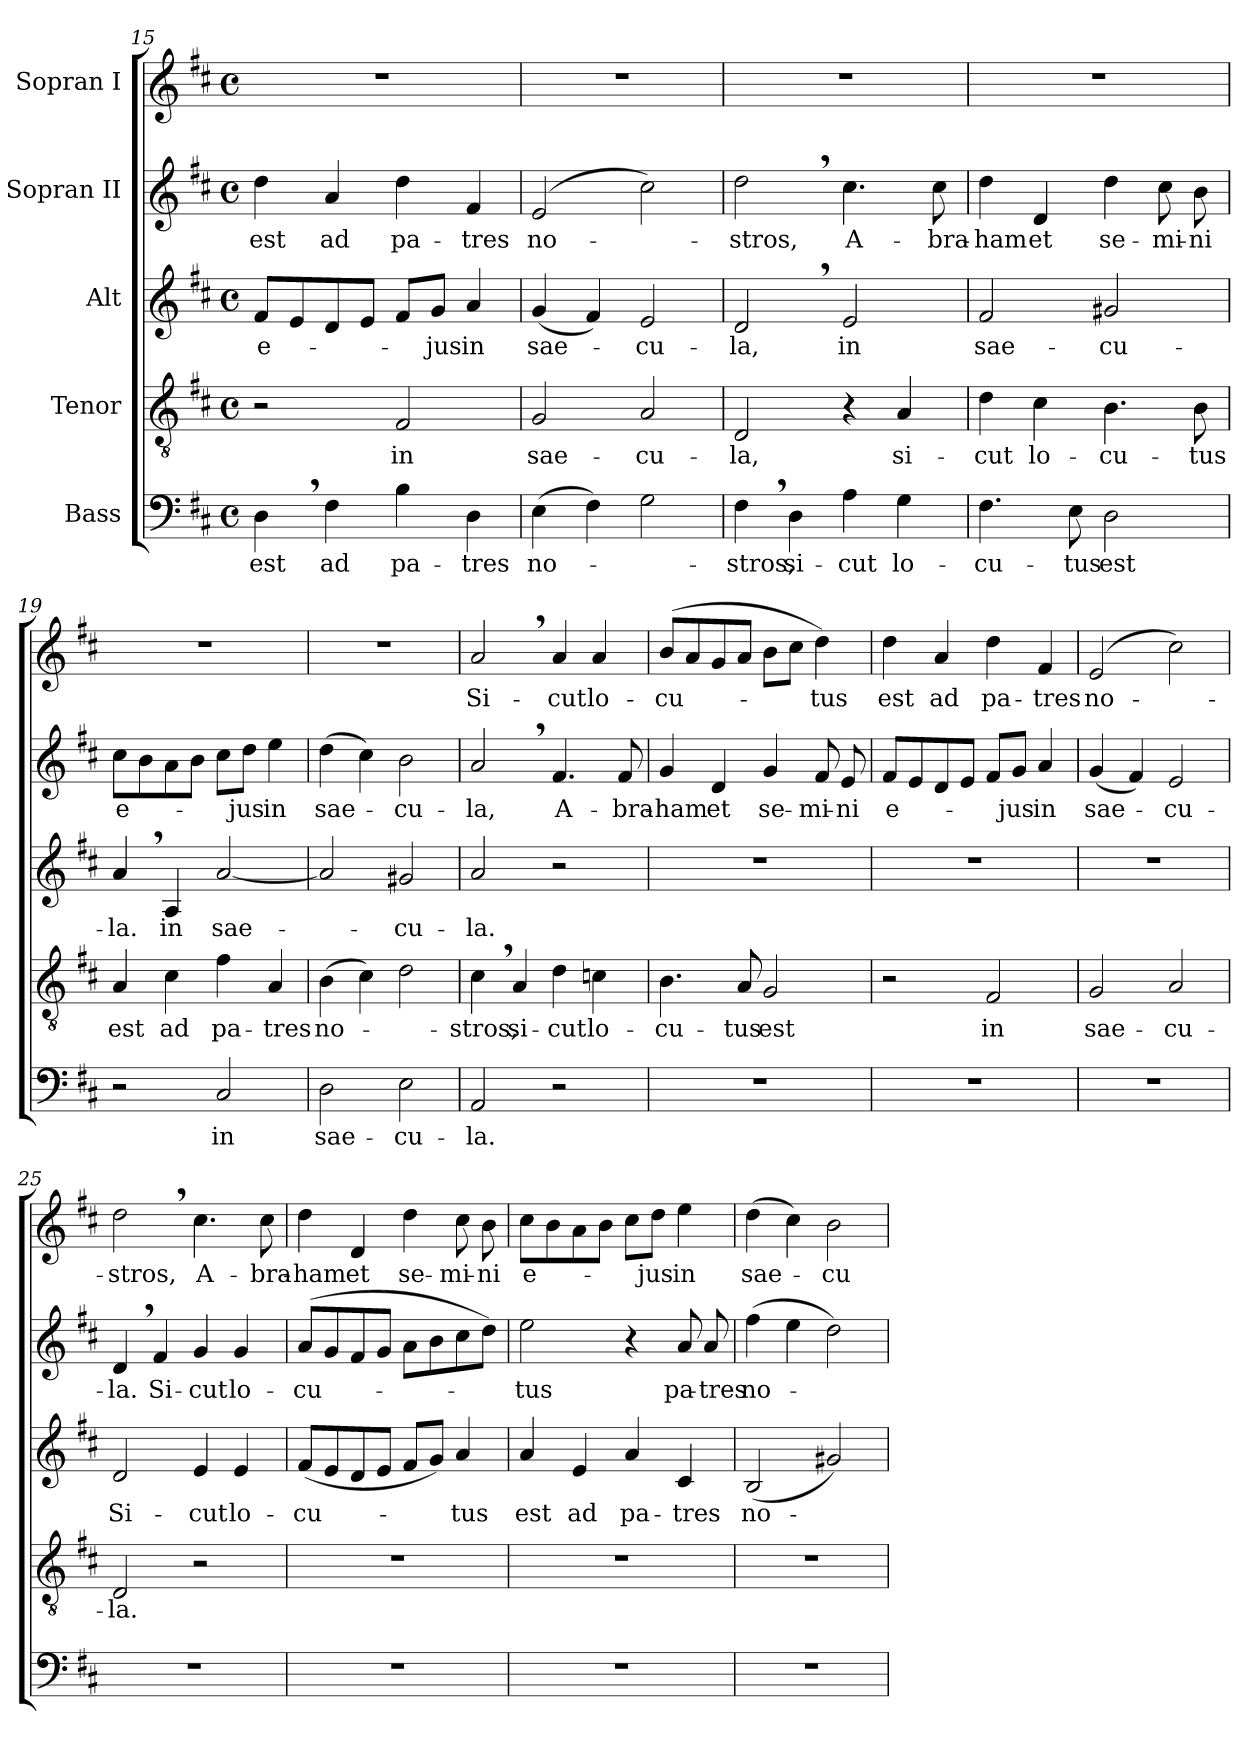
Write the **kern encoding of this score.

**kern	**text	**kern	**text	**kern	**text	**kern	**text	**kern	**text
*part5	*part5	*part4	*part4	*part3	*part3	*part2	*part2	*part1	*part1
*staff5	*staff5	*staff4	*staff4	*staff3	*staff3	*staff2	*staff2	*staff1	*staff1
*I"Bass	*	*I"Tenor	*	*I"Alt	*	*I"Sopran II	*	*I"Sopran I	*
*clefF4	*	*clefGv2	*	*clefG2	*	*clefG2	*	*clefG2	*
*k[f#c#]	*	*k[f#c#]	*	*k[f#c#]	*	*k[f#c#]	*	*k[f#c#]	*
*D:	*	*D:	*	*D:	*	*D:	*	*D:	*
*M4/4	*	*M4/4	*	*M4/4	*	*M4/4	*	*M4/4	*
*met(c)	*	*met(c)	*	*met(c)	*	*met(c)	*	*met(c)	*
=15	=15	=15	=15	=15	=15	=15	=15	=15	=15
4D,>\	est	2r	.	8f#/L	e-	4dd\	est	1r	.
.	.	.	.	8e/	.	.	.	.	.
4F#\	ad	.	.	8d/	.	4a/	ad	.	.
.	.	.	.	8e/J	.	.	.	.	.
4B\	pa-	2F#/	in	8f#/L	.	4dd\	pa-	.	.
.	.	.	.	8g/J	-jus	.	.	.	.
4D\	-tres	.	.	4a/	in	4f#/	-tres	.	.
=16	=16	=16	=16	=16	=16	=16	=16	=16	=16
(4E\	no-	2G/	sae-	(4g/	sae-	(2e/	no-	1r	.
4F#\)	.	.	.	4f#/)	.	.	.	.	.
2G\	-­-	2A/	-cu-	2e/	-cu-	2cc#\)	-­-	.	.
=17	=17	=17	=17	=17	=17	=17	=17	=17	=17
4F#,>\	-stros,	2D/	-la,	2d,>/	-la,	2dd,>\	-stros,	1r	.
4D\	si-	.	.	.	.	.	.	.	.
4A\	-cut	4r	.	2e/	in	4.cc#\	A-	.	.
4G\	lo-	4A/	si-	.	.	.	.	.	.
.	.	.	.	.	.	8cc#\	-bra-	.	.
!!LO:LB:g=z
=18	=18	=18	=18	=18	=18	=18	=18	=18	=18
4.F#\	-cu-	4d\	-cut	2f#/	sae-	4dd\	-ham	1r	.
.	.	4c#\	lo-	.	.	4d/	et	.	.
8E\	-tus	.	.	.	.	.	.	.	.
2D\	est	4.B\	-cu-	2g#X/	-cu-	4dd\	se-	.	.
.	.	.	.	.	.	8cc#\	-mi-	.	.
.	.	8B\	-tus	.	.	8b\	-ni	.	.
=19	=19	=19	=19	=19	=19	=19	=19	=19	=19
2r	.	4A/	est	4a,>/	-la.	8cc#\L	e-	1r	.
.	.	.	.	.	.	8b\	.	.	.
.	.	4c#\	ad	4A/	in	8a\	.	.	.
.	.	.	.	.	.	8b\J	.	.	.
2C#/	in	4f#\	pa-	[2a/	sae-	8cc#\L	.	.	.
.	.	.	.	.	.	8dd\J	-jus	.	.
.	.	4A/	-tres	.	.	4ee\	in	.	.
=20	=20	=20	=20	=20	=20	=20	=20	=20	=20
2D\	sae-	(4B\	no-	2a/]	.	(4dd\	sae-	1r	.
.	.	4c#\)	.	.	.	4cc#\)	.	.	.
2E\	-cu-	2d\	-­-	2g#X/	-cu-	2b\	-cu-	.	.
=21	=21	=21	=21	=21	=21	=21	=21	=21	=21
2AA/	-la.	4c#,>\	-stros,	2a/	-la.	2a,>/	-la,	2a,>/	Si-
.	.	4A/	si-	.	.	.	.	.	.
2r	.	4d\	-cut	2r	.	4.f#/	A-	4a/	-cut
.	.	4cn\	lo-	.	.	.	.	4a/	lo-
.	.	.	.	.	.	8f#/	-bra-	.	.
=22	=22	=22	=22	=22	=22	=22	=22	=22	=22
1r	.	4.B\	-cu-	1r	.	4g/	-ham	(8b/L	-cu-
.	.	.	.	.	.	.	.	8a/	.
.	.	.	.	.	.	4d/	et	8g/	.
.	.	8A/	-tus	.	.	.	.	8a/J	.
.	.	2G/	est	.	.	4g/	se-	8b\L	.
.	.	.	.	.	.	.	.	8cc#\J	.
.	.	.	.	.	.	8f#/	-mi-	4dd\)	-tus
.	.	.	.	.	.	8e/	-ni	.	.
!!LO:PB:g=z
=23	=23	=23	=23	=23	=23	=23	=23	=23	=23
1r	.	2r	.	1r	.	8f#/L	e-	4dd\	est
.	.	.	.	.	.	8e/	.	.	.
.	.	.	.	.	.	8d/	.	4a/	ad
.	.	.	.	.	.	8e/J	.	.	.
.	.	2F#/	in	.	.	8f#/L	.	4dd\	pa-
.	.	.	.	.	.	8g/J	-jus	.	.
.	.	.	.	.	.	4a/	in	4f#/	-tres
=24	=24	=24	=24	=24	=24	=24	=24	=24	=24
1r	.	2G/	sae-	1r	.	(4g/	sae-	(2e/	no-
.	.	.	.	.	.	4f#/)	.	.	.
.	.	2A/	-cu-	.	.	2e/	-cu-	2cc#\)	-­-
=25	=25	=25	=25	=25	=25	=25	=25	=25	=25
1r	.	2D/	-la.	2d/	Si-	4d,>/	-la.	2dd,>\	-stros,
.	.	.	.	.	.	4f#/	Si-	.	.
.	.	2r	.	4e/	-cut	4g/	-cut	4.cc#\	A-
.	.	.	.	4e/	lo-	4g/	lo-	.	.
.	.	.	.	.	.	.	.	8cc#\	-bra-
=26	=26	=26	=26	=26	=26	=26	=26	=26	=26
1r	.	1r	.	(8f#/L	-cu-	(8a/L	-cu-	4dd\	-ham
.	.	.	.	8e/	.	8g/	.	.	.
.	.	.	.	8d/	.	8f#/	.	4d/	et
.	.	.	.	8e/J	.	8g/J	.	.	.
.	.	.	.	8f#/L	.	8a\L	.	4dd\	se-
.	.	.	.	8g/J)	.	8b\	.	.	.
.	.	.	.	4a/	-tus	8cc#\	.	8cc#\	-mi-
.	.	.	.	.	.	8dd\J)	.	8b\	-ni
=27	=27	=27	=27	=27	=27	=27	=27	=27	=27
1r	.	1r	.	4a/	est	2ee\	-tus	8cc#\L	e-
.	.	.	.	.	.	.	.	8b\	.
.	.	.	.	4e/	ad	.	.	8a\	.
.	.	.	.	.	.	.	.	8b\J	.
.	.	.	.	4a/	pa-	4r	.	8cc#\L	.
.	.	.	.	.	.	.	.	8dd\J	-jus
.	.	.	.	4c#/	-tres	8a/	pa-	4ee\	in
.	.	.	.	.	.	8a/	-tres	.	.
!!LO:LB:g=z
=28	=28	=28	=28	=28	=28	=28	=28	=28	=28
1r	.	1r	.	(2B/	no-	(4ff#\	no-	(4dd\	sae-
.	.	.	.	.	.	4ee\	.	4cc#\)	.
.	.	.	.	2g#X/)	-­-	2dd\)	-­-	2b\	-cu-
=	=	=	=	=	=	=	=	=	=
*-	*-	*-	*-	*-	*-	*-	*-	*-	*-
